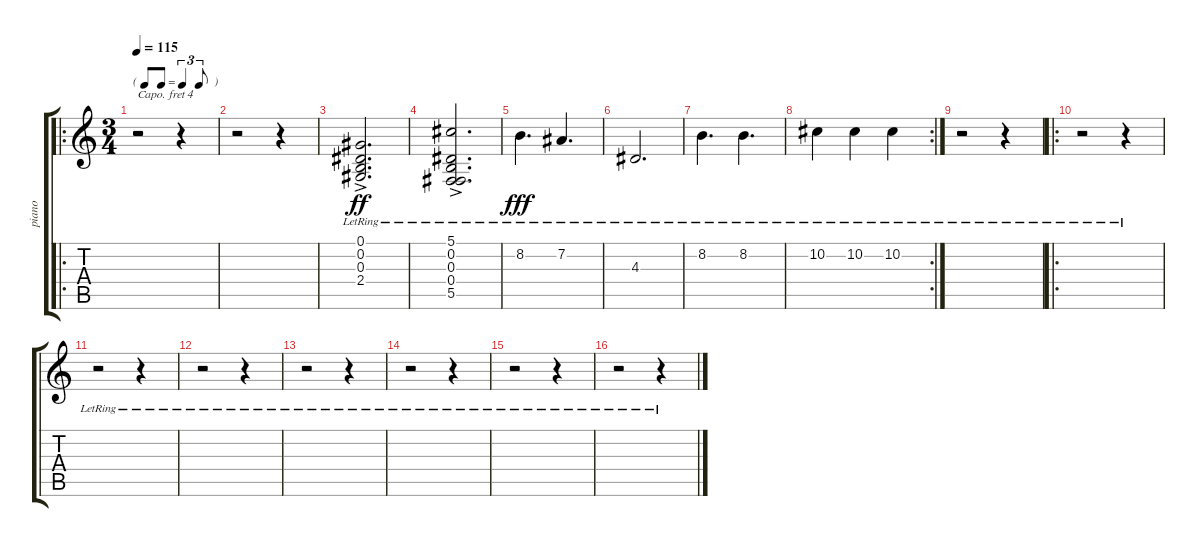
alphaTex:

\track ("piano" "piano") {instrument acousticgrandpiano}
\staff {score tabs}
\capo 4
\tuning (E4 B3 G3 D3 A2 E2) {hide}
\ro
\ts (3 4)
\tf triplet8th
\tempo 115
\clef g2
\ks c
r.2{dy ff instrument acousticgrandpiano} r.4 |
r.2 r.4 |
(0.1{ac lr} 0.2{ac lr} 0.3{ac lr} 2.4{ac lr}).2{d} |
(5.1{ac lr} 0.2{ac lr} 0.3{ac lr} 0.4{ac lr} 5.5{ac lr}).2{d} |
8.2{lr}.4{d dy fff} 7.2{lr}.4{d} |
4.3{lr}.2{d} |
8.2{lr}.4{d} 8.2{lr}.4{d} |
\rc 2
10.2{lr}.4 10.2{lr}.4 10.2{lr}.4 |
r.2 r.4 |
\ro
r.2 r.4 |
r.2 r.4 |
r.2 r.4 |
r.2 r.4 |
r.2 r.4 |
r.2 r.4 |
r.2 r.4
